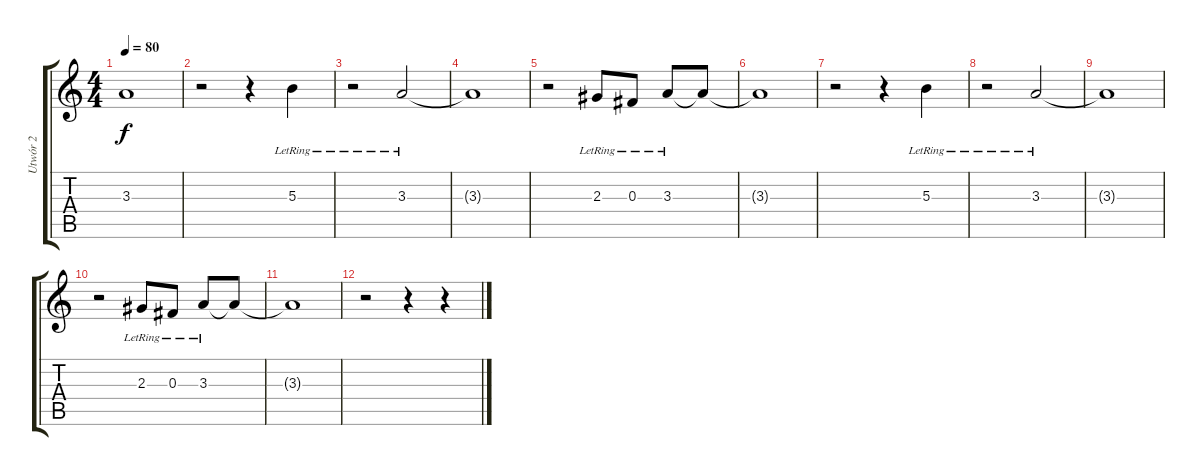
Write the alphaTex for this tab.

\track ("Utwór 2" "Utwór 2") {instrument electricguitarjazz}
\staff {score tabs}
\tuning (Eb4 Bb3 Gb3 Db3 Ab2 Eb2) {hide}
\ts (4 4)
\tempo 80
\clef g2
\ks c
3.3{t}.1{dy f} |
r.2 r.4 5.3{lr}.4 |
r.2 3.3{lr}.2 |
3.3{t}.1 |
r.2 2.3{lr}.8 0.3{lr}.8 3.3{lr}.8 3.3{t}.8 |
3.3{t}.1 |
r.2 r.4 5.3{lr}.4 |
r.2 3.3{lr}.2 |
3.3{t}.1 |
r.2 2.3{lr}.8 0.3{lr}.8 3.3{lr}.8 3.3{t}.8 |
3.3{t}.1 |
r.2 r.4 r.4
